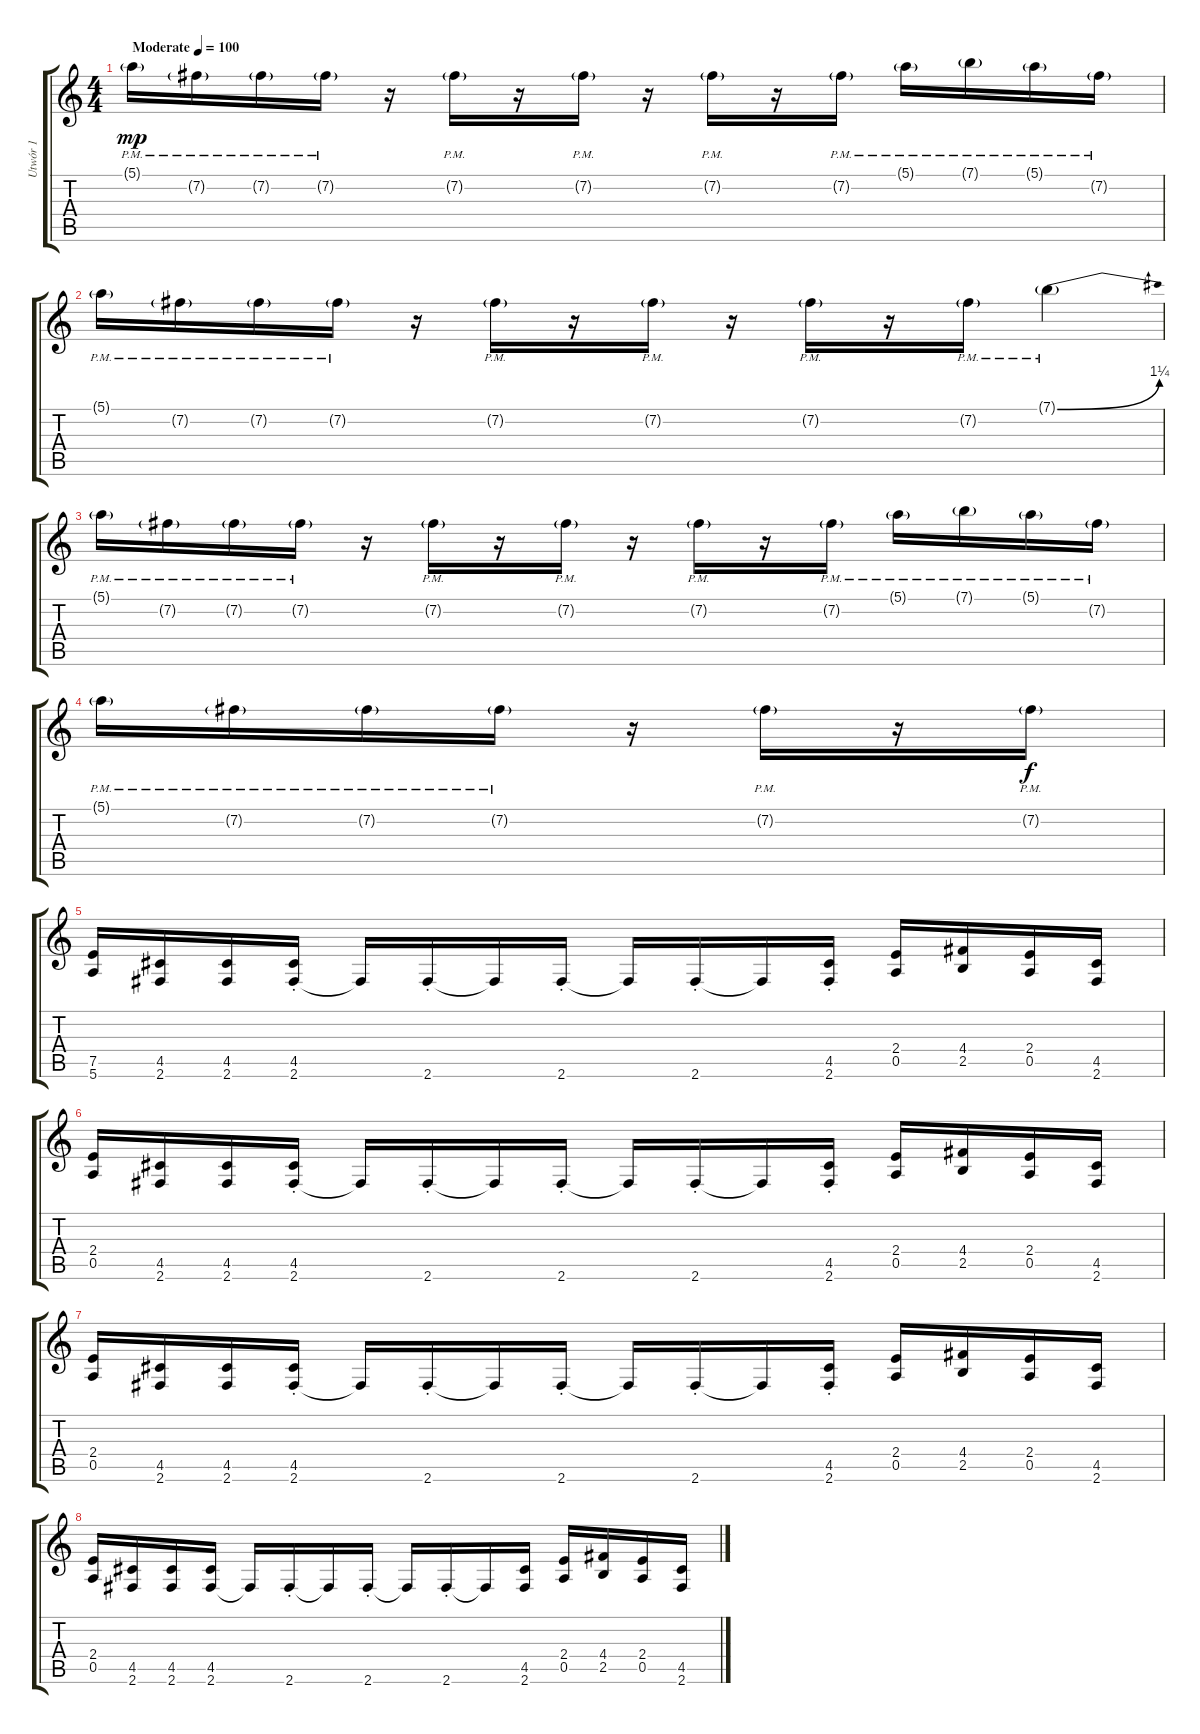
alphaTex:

\track ("Utwór 1" "Utwór 1") {instrument distortionguitar}
\staff {score tabs}
\tuning (E4 B3 G3 D3 A2 E2) {hide}
\ts (4 4)
\tempo (100 "Moderate")
\clef g2
\ks c
5.1{g pm}.16{dy mp instrument distortionguitar} 7.2{g pm}.16 7.2{g pm}.16 7.2{g pm}.16 r.16 7.2{g pm}.16 r.16 7.2{g pm}.16 r.16 7.2{g pm}.16 r.16 7.2{g pm}.16 5.1{g pm}.16 7.1{g pm}.16 5.1{g pm}.16 7.2{g pm}.16 |
5.1{g pm}.16 7.2{g pm}.16 7.2{g pm}.16 7.2{g pm}.16 r.16 7.2{g pm}.16 r.16 7.2{g pm}.16 r.16 7.2{g pm}.16 r.16 7.2{g pm}.16 7.1{be (bend 0 0 60 5) g pm}.4 |
5.1{g pm}.16 7.2{g pm}.16 7.2{g pm}.16 7.2{g pm}.16 r.16 7.2{g pm}.16 r.16 7.2{g pm}.16 r.16 7.2{g pm}.16 r.16 7.2{g pm}.16 5.1{g pm}.16 7.1{g pm}.16 5.1{g pm}.16 7.2{g pm}.16 |
5.1{g pm}.16 7.2{g pm}.16 7.2{g pm}.16 7.2{g pm}.16 r.16 7.2{g pm}.16 r.16 7.2{g pm}.16{dy f} |
(7.5 5.6).16 (4.5 2.6).16 (4.5 2.6).16 (4.5{st} 2.6{st}).16 2.6{t}.16 2.6{st}.16 2.6{t}.16 2.6{st}.16 2.6{t}.16 2.6{st}.16 2.6{t}.16 (4.5{st} 2.6{st}).16 (2.4 0.5).16 (4.4 2.5).16 (2.4 0.5).16 (4.5 2.6).16 |
(2.4 0.5).16 (4.5 2.6).16 (4.5 2.6).16 (4.5{st} 2.6{st}).16 2.6{t}.16 2.6{st}.16 2.6{t}.16 2.6{st}.16 2.6{t}.16 2.6{st}.16 2.6{t}.16 (4.5{st} 2.6{st}).16 (2.4 0.5).16 (4.4 2.5).16 (2.4 0.5).16 (4.5 2.6).16 |
(2.4 0.5).16 (4.5 2.6).16 (4.5 2.6).16 (4.5{st} 2.6{st}).16 2.6{t}.16 2.6{st}.16 2.6{t}.16 2.6{st}.16 2.6{t}.16 2.6{st}.16 2.6{t}.16 (4.5{st} 2.6{st}).16 (2.4 0.5).16 (4.4 2.5).16 (2.4 0.5).16 (4.5 2.6).16 |
(2.4 0.5).16 (4.5 2.6).16 (4.5 2.6).16 (4.5 2.6).16 2.6{t}.16 2.6{st}.16 2.6{t}.16 2.6{st}.16 2.6{t}.16 2.6{st}.16 2.6{t}.16 (4.5 2.6).16 (2.4 0.5).16 (4.4 2.5).16 (2.4 0.5).16 (4.5 2.6).16
